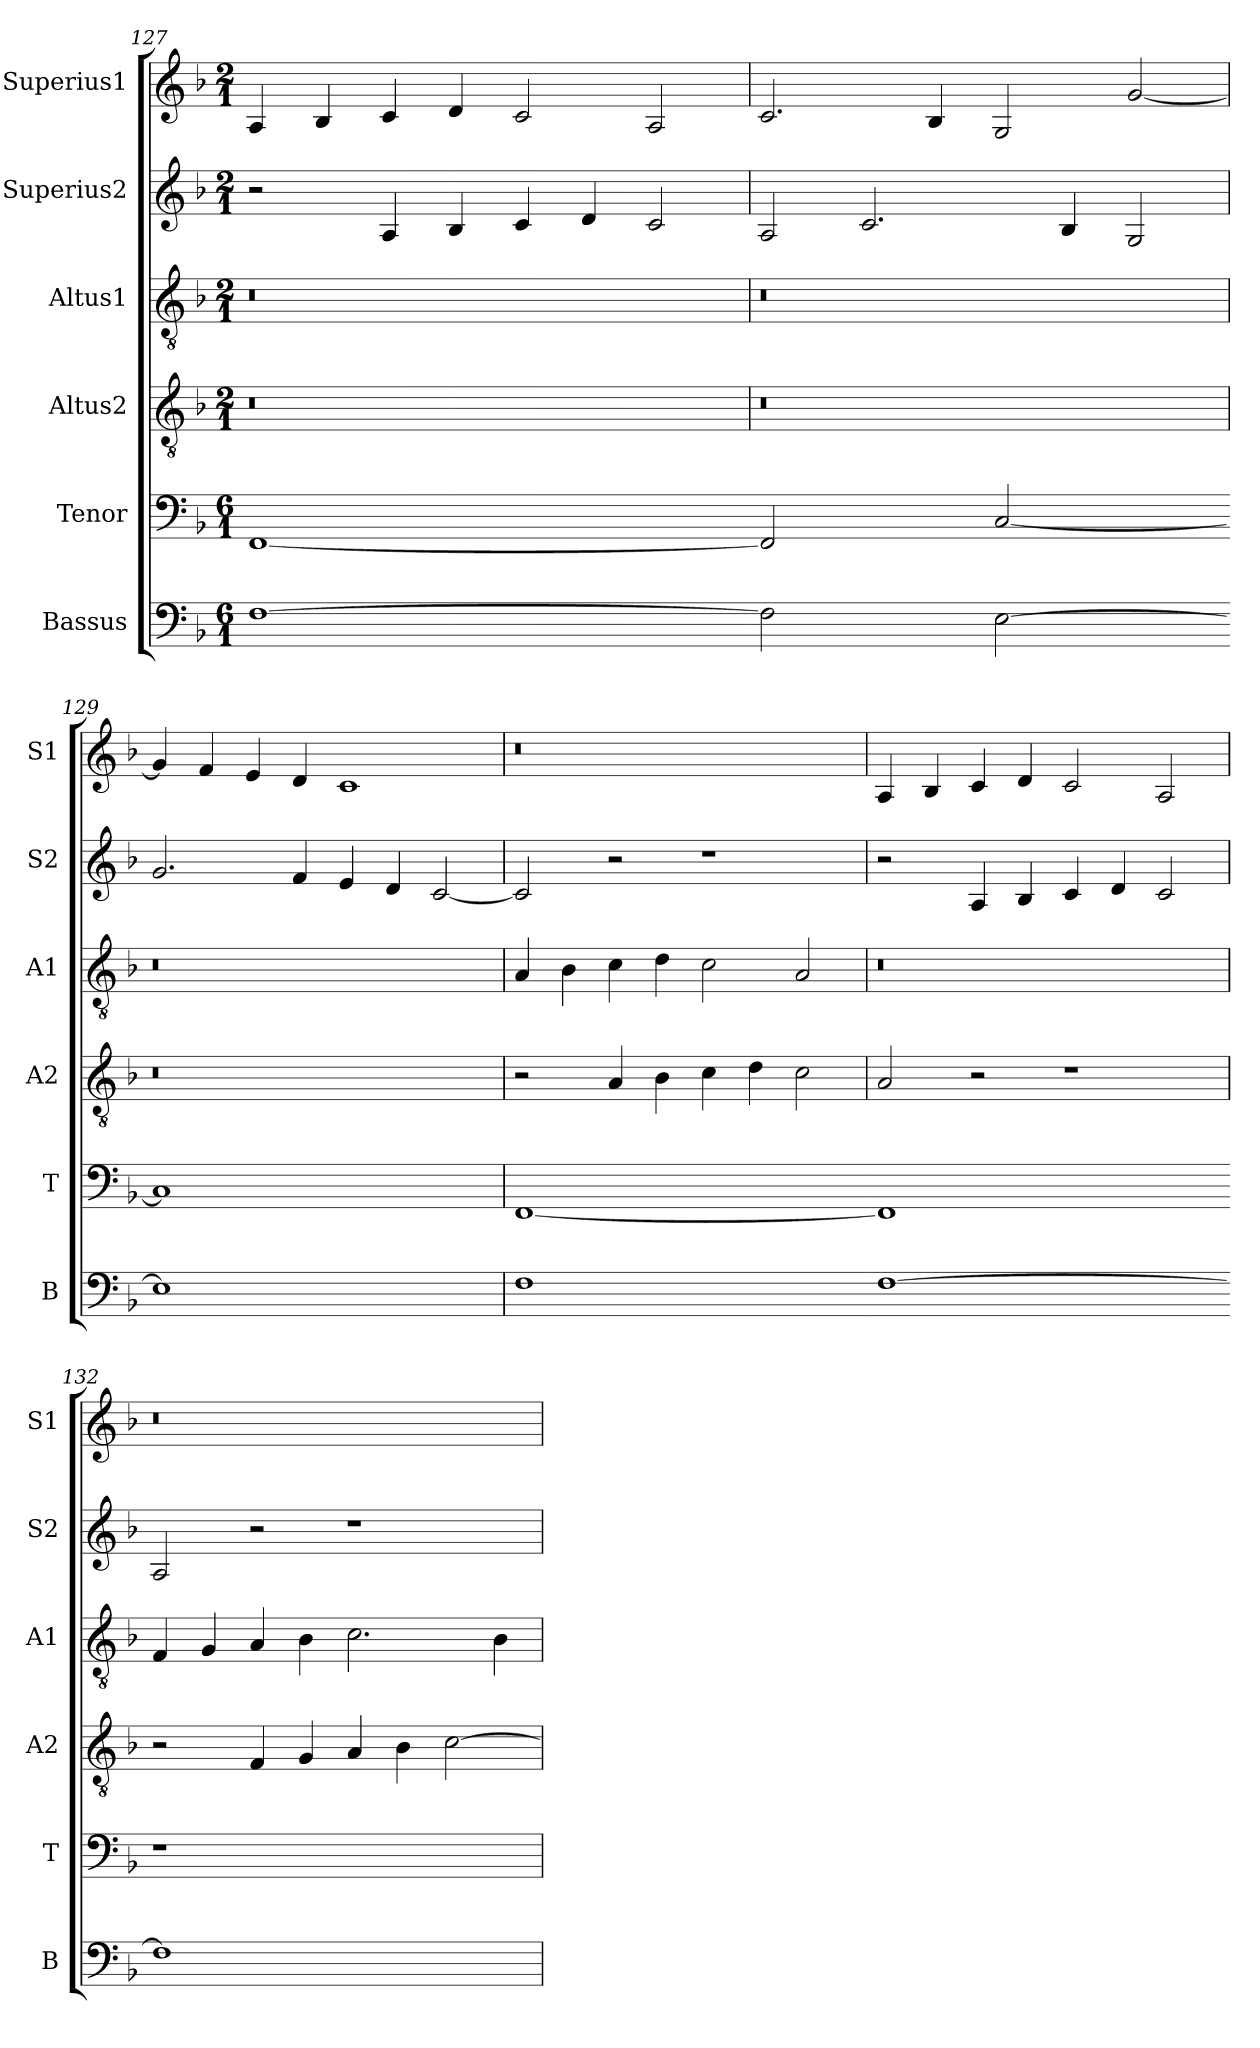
**kern	**kern	**kern	**kern	**kern	**kern
*part6	*part5	*part4	*part3	*part2	*part1
*staff6	*staff5	*staff4	*staff3	*staff2	*staff1
*I"Bassus	*I"Tenor	*I"Altus2	*I"Altus1	*I"Superius2	*I"Superius1
*I'B	*I'T	*I'A2	*I'A1	*I'S2	*I'S1
*clefF4	*clefF4	*clefGv2	*clefGv2	*clefG2	*clefG2
*k[b-]	*k[b-]	*k[b-]	*k[b-]	*k[b-]	*k[b-]
*M6/1	*M6/1	*M2/1	*M2/1	*M2/1	*M2/1
=127	=127	=127	=127	=127	=127
!LO:N:vis=1	!LO:N:vis=1	!	!	!	!
[0F	[0FF	0r	0r	2r	4A/
.	.	.	.	.	4B-/
.	.	.	.	4A/	4c/
.	.	.	.	4B-/	4d/
.	.	.	.	4c/	2c/
.	.	.	.	4d/	.
.	.	.	.	2c/	2A/
=128-	=128-	=128	=128	=128	=128
!LO:N:vis=2	!LO:N:vis=2	!	!	!	!
1F]	1FF]	0r	0r	2A/	2.c/
.	.	.	.	2.c/	.
.	.	.	.	.	4B-/
!LO:N:vis=2	!LO:N:vis=2	!	!	!	!
[1E	[1C	.	.	.	2G/
.	.	.	.	4B-/	.
.	.	.	.	2G/	[2g/
=129-	=129-	=129	=129	=129	=129
!LO:N:vis=1	!LO:N:vis=1	!	!	!	!
0E]	0C]	0r	0r	2.g/	4g/]
.	.	.	.	.	4f/
.	.	.	.	.	4e/
.	.	.	.	4f/	4d/
.	.	.	.	4e/	1c
.	.	.	.	4d/	.
.	.	.	.	[2c/	.
=130	=130	=130	=130	=130	=130
!LO:N:vis=1	!LO:N:vis=1	!	!	!	!
0F	[0FF	2r	4A/	2c/]	0r
.	.	.	4B-\	.	.
.	.	4A/	4c\	2r	.
.	.	4B-\	4d\	.	.
.	.	4c\	2c\	1r	.
.	.	4d\	.	.	.
.	.	2c\	2A/	.	.
=131-	=131-	=131	=131	=131	=131
!LO:N:vis=1	!LO:N:vis=1	!	!	!	!
[0F	0FF]	2A/	0r	2r	4A/
.	.	.	.	.	4B-/
.	.	2r	.	4A/	4c/
.	.	.	.	4B-/	4d/
.	.	1r	.	4c/	2c/
.	.	.	.	4d/	.
.	.	.	.	2c/	2A/
=132-	=132-	=132	=132	=132	=132
!LO:N:vis=1	!LO:N:vis=1	!	!	!	!
0F]	0r	2r	4F/	2A/	0r
.	.	.	4G/	.	.
.	.	4F/	4A/	2r	.
.	.	4G/	4B-\	.	.
.	.	4A/	2.c\	1r	.
.	.	4B-\	.	.	.
.	.	[2c\	.	.	.
.	.	.	4B-\	.	.
=	=	=	=	=	=
*-	*-	*-	*-	*-	*-
